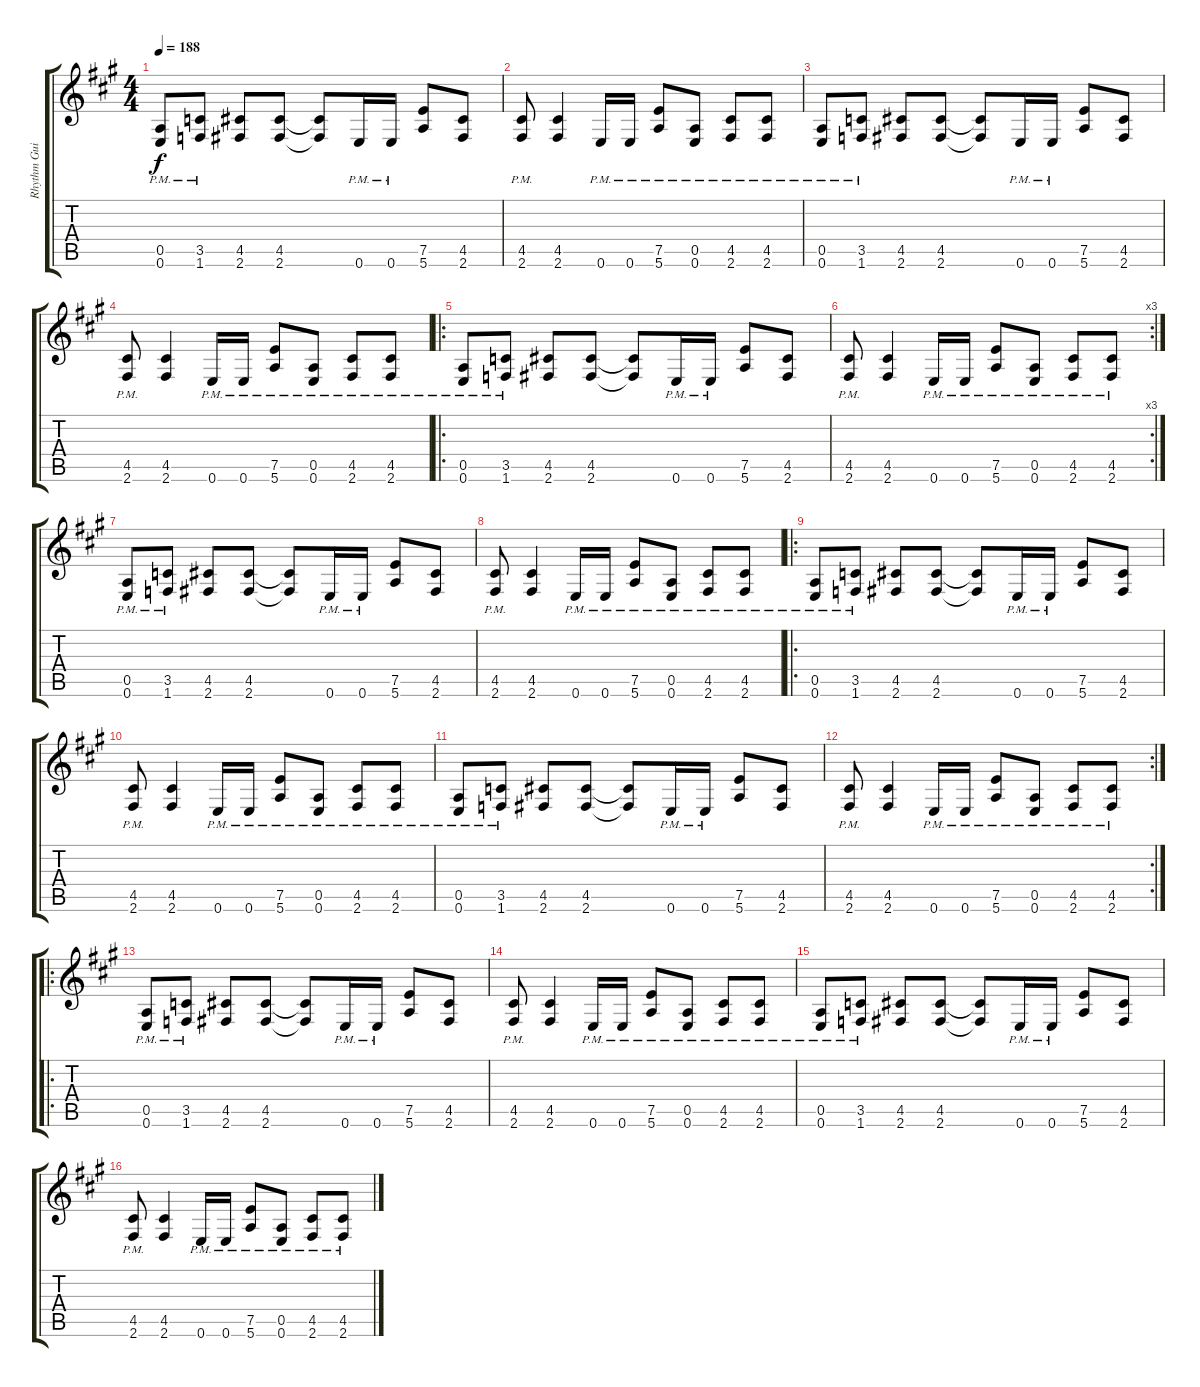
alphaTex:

\track ("Rhythm Guitar(G.Drover)" "Rhythm Gui") {instrument distortionguitar}
\staff {score tabs}
\tuning (E4 B3 G3 D3 A2 E2) {hide}
\ts (4 4)
\tempo 188
\clef g2
\ks a
(0.5{pm} 0.6{pm}).8{dy f} (3.5{pm} 1.6{pm}).8 (4.5 2.6).8 (4.5 2.6).8 (4.5{t} 2.6{t}).8 0.6{pm}.16 0.6{pm}.16 (7.5 5.6).8 (4.5 2.6).8 |
(4.5{pm} 2.6{pm}).8 (4.5 2.6).4 0.6{pm}.16 0.6{pm}.16 (7.5{pm} 5.6{pm}).8 (0.5{pm} 0.6{pm}).8 (4.5{pm} 2.6{pm}).8 (4.5{pm} 2.6{pm}).8 |
(0.5{pm} 0.6{pm}).8 (3.5{pm} 1.6{pm}).8 (4.5 2.6).8 (4.5 2.6).8 (4.5{t} 2.6{t}).8 0.6{pm}.16 0.6{pm}.16 (7.5 5.6).8 (4.5 2.6).8 |
(4.5{pm} 2.6{pm}).8 (4.5 2.6).4 0.6{pm}.16 0.6{pm}.16 (7.5{pm} 5.6{pm}).8 (0.5{pm} 0.6{pm}).8 (4.5{pm} 2.6{pm}).8 (4.5{pm} 2.6{pm}).8 |
\ro
(0.5{pm} 0.6{pm}).8 (3.5{pm} 1.6{pm}).8 (4.5 2.6).8 (4.5 2.6).8 (4.5{t} 2.6{t}).8 0.6{pm}.16 0.6{pm}.16 (7.5 5.6).8 (4.5 2.6).8 |
\rc 3
(4.5{pm} 2.6{pm}).8 (4.5 2.6).4 0.6{pm}.16 0.6{pm}.16 (7.5{pm} 5.6{pm}).8 (0.5{pm} 0.6{pm}).8 (4.5{pm} 2.6{pm}).8 (4.5{pm} 2.6{pm}).8 |
(0.5{pm} 0.6{pm}).8 (3.5{pm} 1.6{pm}).8 (4.5 2.6).8 (4.5 2.6).8 (4.5{t} 2.6{t}).8 0.6{pm}.16 0.6{pm}.16 (7.5 5.6).8 (4.5 2.6).8 |
(4.5{pm} 2.6{pm}).8 (4.5 2.6).4 0.6{pm}.16 0.6{pm}.16 (7.5{pm} 5.6{pm}).8 (0.5{pm} 0.6{pm}).8 (4.5{pm} 2.6{pm}).8 (4.5{pm} 2.6{pm}).8 |
\ro
(0.5{pm} 0.6{pm}).8 (3.5{pm} 1.6{pm}).8 (4.5 2.6).8 (4.5 2.6).8 (4.5{t} 2.6{t}).8 0.6{pm}.16 0.6{pm}.16 (7.5 5.6).8 (4.5 2.6).8 |
(4.5{pm} 2.6{pm}).8 (4.5 2.6).4 0.6{pm}.16 0.6{pm}.16 (7.5{pm} 5.6{pm}).8 (0.5{pm} 0.6{pm}).8 (4.5{pm} 2.6{pm}).8 (4.5{pm} 2.6{pm}).8 |
(0.5{pm} 0.6{pm}).8 (3.5{pm} 1.6{pm}).8 (4.5 2.6).8 (4.5 2.6).8 (4.5{t} 2.6{t}).8 0.6{pm}.16 0.6{pm}.16 (7.5 5.6).8 (4.5 2.6).8 |
\rc 2
(4.5{pm} 2.6{pm}).8 (4.5 2.6).4 0.6{pm}.16 0.6{pm}.16 (7.5{pm} 5.6{pm}).8 (0.5{pm} 0.6{pm}).8 (4.5{pm} 2.6{pm}).8 (4.5{pm} 2.6{pm}).8 |
\ro
(0.5{pm} 0.6{pm}).8 (3.5{pm} 1.6{pm}).8 (4.5 2.6).8 (4.5 2.6).8 (4.5{t} 2.6{t}).8 0.6{pm}.16 0.6{pm}.16 (7.5 5.6).8 (4.5 2.6).8 |
(4.5{pm} 2.6{pm}).8 (4.5 2.6).4 0.6{pm}.16 0.6{pm}.16 (7.5{pm} 5.6{pm}).8 (0.5{pm} 0.6{pm}).8 (4.5{pm} 2.6{pm}).8 (4.5{pm} 2.6{pm}).8 |
(0.5{pm} 0.6{pm}).8 (3.5{pm} 1.6{pm}).8 (4.5 2.6).8 (4.5 2.6).8 (4.5{t} 2.6{t}).8 0.6{pm}.16 0.6{pm}.16 (7.5 5.6).8 (4.5 2.6).8 |
(4.5{pm} 2.6{pm}).8 (4.5 2.6).4 0.6{pm}.16 0.6{pm}.16 (7.5{pm} 5.6{pm}).8 (0.5{pm} 0.6{pm}).8 (4.5{pm} 2.6{pm}).8 (4.5{pm} 2.6{pm}).8
